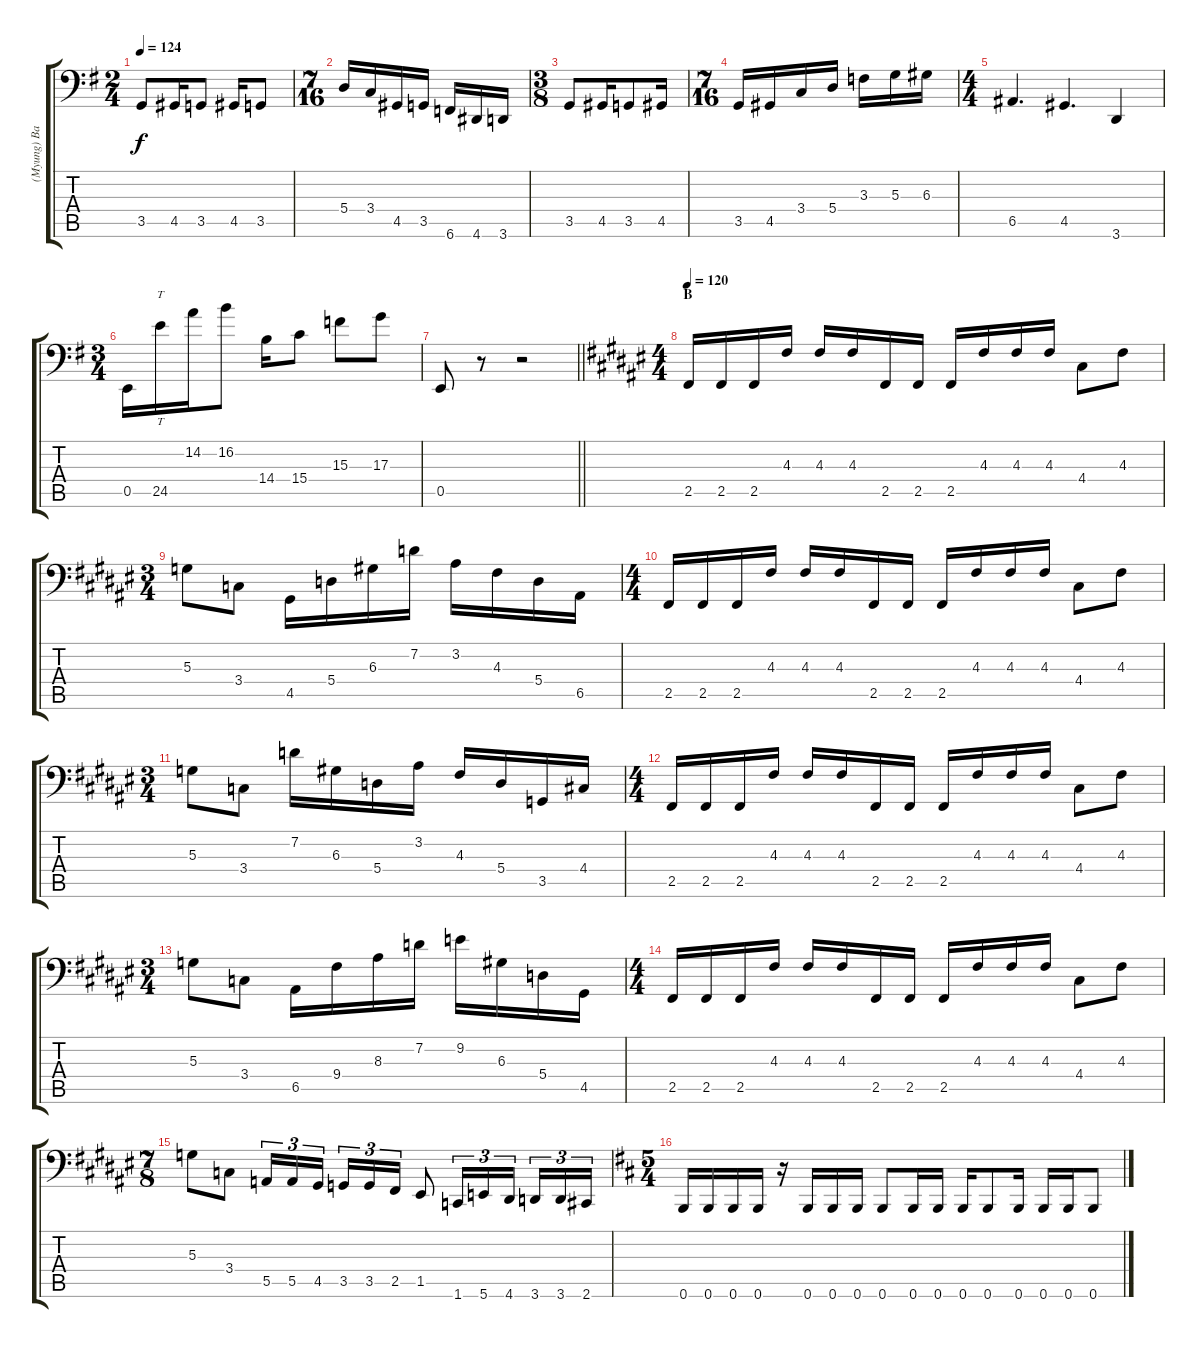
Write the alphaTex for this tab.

\track ("(Myung) Bass" "(Myung) Ba") {instrument electricbassfinger}
\staff {score tabs}
\tuning (C3 G2 D2 A1 E1 B0) {hide}
\ts (2 4)
\tempo 124
\clef f4
\ks g
3.5.8{dy f} 4.5.16 3.5.8 4.5.16 3.5.8 |
\ts (7 16)
5.4.16 3.4.16 4.5.16 3.5.16 6.6.16 4.6.16 3.6.16 |
\ts (3 8)
3.5.8 4.5.16 3.5.8 4.5.16 |
\ts (7 16)
3.5.16 4.5.16 3.4.16 5.4.16 3.3.16 5.3.16 6.3.16 |
\ts (4 4)
6.5.4{d} 4.5.4{d} 3.6.4 |
\ts (3 4)
0.5.16 24.5.16{tt} 14.2.16 16.2.8 14.4.16 15.4.8 15.3.8 17.3.8 |
\barLineRight lightlight
0.5.8 r.8 r.2 |
\ts (4 4)
\section ("" "B")
\tempo 120
\ks f#
2.5.16 2.5.16 2.5.16 4.3.16 4.3.16 4.3.16 2.5.16 2.5.16 2.5.16 4.3.16 4.3.16 4.3.16 4.4.8 4.3.8 |
\ts (3 4)
5.3.8 3.4.8 4.5.16 5.4.16 6.3.16 7.2.16 3.2.16 4.3.16 5.4.16 6.5.16 |
\ts (4 4)
2.5.16 2.5.16 2.5.16 4.3.16 4.3.16 4.3.16 2.5.16 2.5.16 2.5.16 4.3.16 4.3.16 4.3.16 4.4.8 4.3.8 |
\ts (3 4)
5.3.8 3.4.8 7.2.16 6.3.16 5.4.16 3.2.16 4.3.16 5.4.16 3.5.16 4.4.16 |
\ts (4 4)
2.5.16 2.5.16 2.5.16 4.3.16 4.3.16 4.3.16 2.5.16 2.5.16 2.5.16 4.3.16 4.3.16 4.3.16 4.4.8 4.3.8 |
\ts (3 4)
5.3.8 3.4.8 6.5.16 9.4.16 8.3.16 7.2.16 9.2.16 6.3.16 5.4.16 4.5.16 |
\ts (4 4)
2.5.16 2.5.16 2.5.16 4.3.16 4.3.16 4.3.16 2.5.16 2.5.16 2.5.16 4.3.16 4.3.16 4.3.16 4.4.8 4.3.8 |
\ts (7 8)
5.3.8 3.4.8 5.5.16{tu (3 2)} 5.5.16{tu (3 2)} 4.5.16{tu (3 2)} 3.5.16{tu (3 2)} 3.5.16{tu (3 2)} 2.5.16{tu (3 2)} 1.5.8 1.6.16{tu (3 2)} 5.6.16{tu (3 2)} 4.6.16{tu (3 2)} 3.6.16{tu (3 2)} 3.6.16{tu (3 2)} 2.6.16{tu (3 2)} |
\ts (5 4)
\ks bminor
0.6.16 0.6.16 0.6.16 0.6.16 r.16 0.6.16 0.6.16 0.6.16 0.6.8 0.6.16 0.6.16 0.6.16 0.6.8 0.6.16 0.6.16 0.6.16 0.6.8
